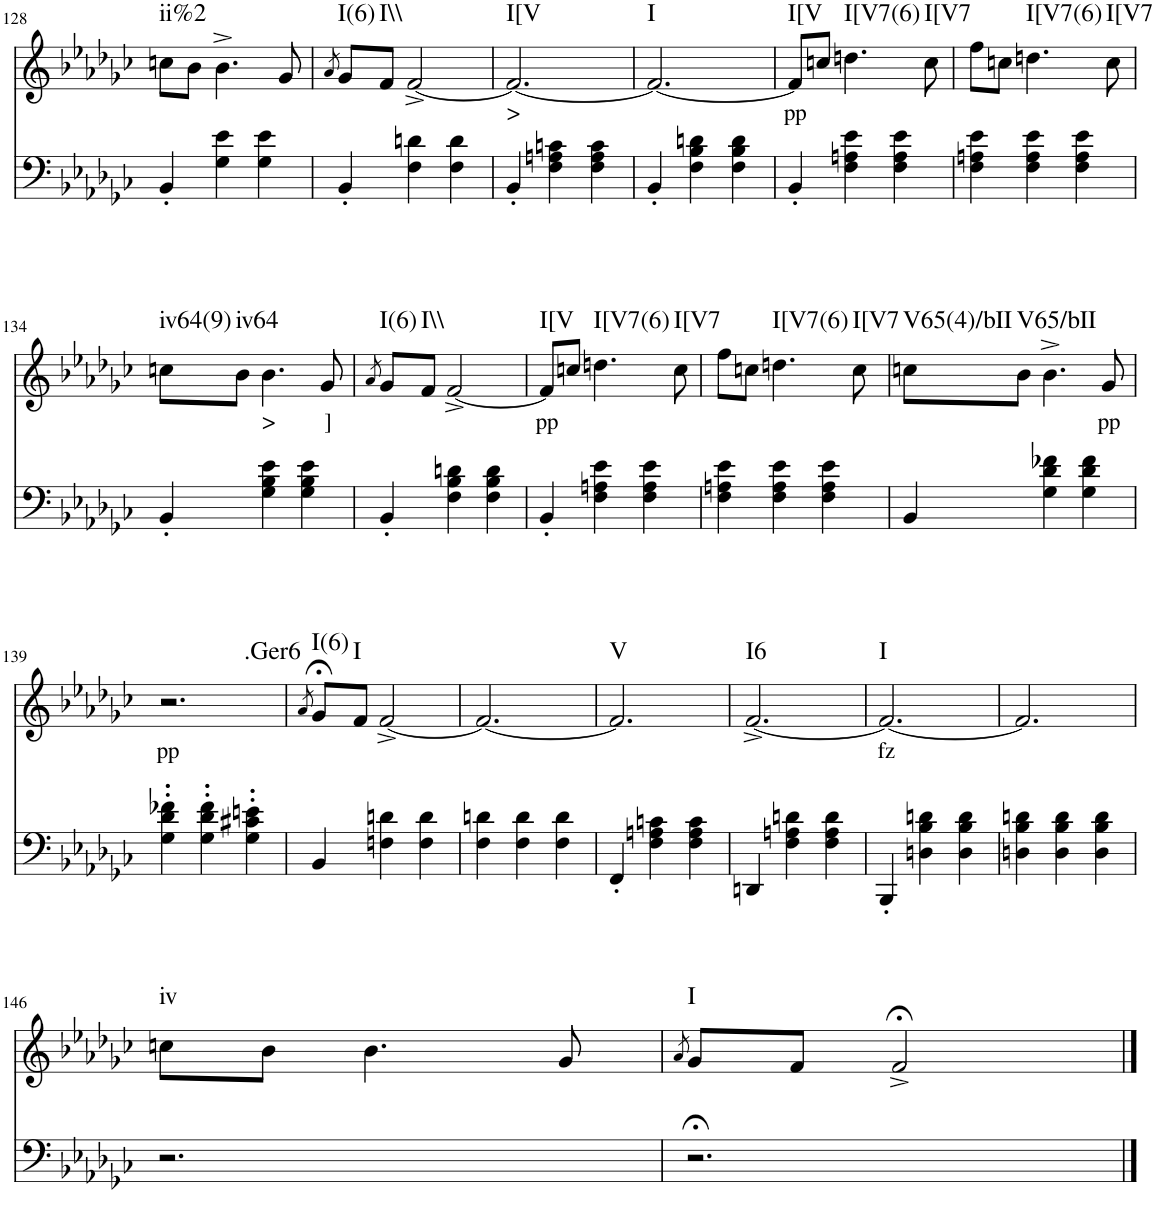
**kern	**kern	**text	**harte
*part2	*part1	*part1	*part1
*staff2	*staff1	*staff1	*
*I"piano	*I"piano	*	*
*I'Pno	*I'Pno	*	*
!!LO:PB:g=z
*clefF4	*clefG2	*	*
*k[b-e-a-d-g-c-]	*k[b-e-a-d-g-c-]	*	*
*e-:	*e-:	*	*
*M3/4	*M3/4	*	*
=128	=128	=128	=128
!	!	!	!LO:H:kt=ii%2
4BB-'/	8ccn\L	.	N
.	8b-\J	.	.
4G-\ 4e-\	4.b-^\	.	.
4G-\ 4e-\	.	.	.
.	8g-/	.	.
=129	=129	=129	=129
.	8qa-/	.	.
!	!	!	!LO:H:kt=I(6)
4BB-'/	8g-/L	.	N
!	!	!	!LO:H:kt=I\\
.	8f/J	.	N
4F\ 4dn\	[2f^/	.	.
4F\ 4d\	.	.	.
=130	=130	=130	=130
!	!	!LO:LY:b	!LO:H:kt=I[V
4BB-'/	2.f/_	>	N
4F\ 4An\ 4cn\	.	.	.
4F\ 4A\ 4c\	.	.	.
=131	=131	=131	=131
!	!	!	!LO:H:kt=I
4BB-'/	2.f/_	.	N
4F\ 4B-\ 4dn\	.	.	.
4F\ 4B-\ 4d\	.	.	.
=132	=132	=132	=132
!	!	!LO:LY:b	!LO:H:kt=I[V
4BB-'/	8f/L]	pp	N
.	8ccn/J	.	.
!	!	!	!LO:H:kt=I[V7(6)
4F\ 4An\ 4e-\	4.ddn\	.	N
4F\ 4A\ 4e-\	.	.	.
!	!	!	!LO:H:kt=I[V7
.	8cc\	.	N
=133	=133	=133	=133
4F\ 4An\ 4e-\	8ff\L	.	.
.	8ccn\J	.	.
!	!	!	!LO:H:kt=I[V7(6)
4F\ 4A\ 4e-\	4.ddn\	.	N
4F\ 4A\ 4e-\	.	.	.
!	!	!	!LO:H:kt=I[V7
.	8cc\	.	N
!!LO:LB:g=z
=134	=134	=134	=134
!	!	!	!LO:H:kt=iv64(9)
4BB-'/	8ccn\L	.	N
!	!	!	!LO:H:kt=iv64
.	8b-\J	.	N
!	!	!LO:LY:b	!
4G-\ 4B-\ 4e-\	4.b-\	>	.
4G-\ 4B-\ 4e-\	.	.	.
!	!	!LO:LY:b	!
.	8g-/	]	.
=135	=135	=135	=135
.	8qa-/	.	.
!	!	!	!LO:H:kt=I(6)
4BB-'/	8g-/L	.	N
!	!	!	!LO:H:kt=I\\
.	8f/J	.	N
4F\ 4B-\ 4dn\	[2f^/	.	.
4F\ 4B-\ 4d\	.	.	.
=136	=136	=136	=136
!	!	!LO:LY:b	!LO:H:kt=I[V
4BB-'/	8f/L]	pp	N
.	8ccn/J	.	.
!	!	!	!LO:H:kt=I[V7(6)
4F\ 4An\ 4e-\	4.ddn\	.	N
4F\ 4A\ 4e-\	.	.	.
!	!	!	!LO:H:kt=I[V7
.	8cc\	.	N
=137	=137	=137	=137
4F\ 4An\ 4e-\	8ff\L	.	.
.	8ccn\J	.	.
!	!	!	!LO:H:kt=I[V7(6)
4F\ 4A\ 4e-\	4.ddn\	.	N
4F\ 4A\ 4e-\	.	.	.
!	!	!	!LO:H:kt=I[V7
.	8cc\	.	N
=138	=138	=138	=138
!	!	!	!LO:H:kt=V65(4)/bII
4BB-/	8ccn\L	.	N
!	!	!	!LO:H:kt=V65/bII
.	8b-\J	.	N
4G-\ 4d-\ 4f-X\	4.b-^\	.	.
4G-\ 4d-\ 4f-\	.	.	.
!	!	!LO:LY:b	!
.	8g-/	pp	.
!!LO:LB:g=z
=139	=139	=139	=139
!	!	!LO:LY:b	!LO:H:kt=.Ger6
4G-\' 4d-\' 4f-X\'	2.r	pp	N
4G-\' 4d-\' 4f-\'	.	.	.
4G-\' 4c#X\' 4en\'	.	.	.
=140	=140	=140	=140
.	8qa-/	.	.
!	!	!	!LO:H:kt=I(6)
4BB-/	8g-;</L	.	N
!	!	!	!LO:H:kt=I
.	8f/J	.	N
4Fn\ 4dn\	[2f^/	.	.
4F\ 4d\	.	.	.
=141	=141	=141	=141
4F\ 4dn\	2.f/_	.	.
4F\ 4d\	.	.	.
4F\ 4d\	.	.	.
=142	=142	=142	=142
!	!	!	!LO:H:kt=V
4FF'/	2.f/]	.	N
4F\ 4An\ 4cn\	.	.	.
4F\ 4A\ 4c\	.	.	.
=143	=143	=143	=143
!	!	!	!LO:H:kt=I6
4DDn/	[2.f^/	.	N
4F\ 4An\ 4dn\	.	.	.
4F\ 4A\ 4d\	.	.	.
=144	=144	=144	=144
!	!	!LO:LY:b	!LO:H:kt=I
4BBB-'/	2.f/_	fz	N
4Dn\ 4B-\ 4dn\	.	.	.
4D\ 4B-\ 4d\	.	.	.
=145	=145	=145	=145
4Dn\ 4B-\ 4dn\	2.f/]	.	.
4D\ 4B-\ 4d\	.	.	.
4D\ 4B-\ 4d\	.	.	.
!!LO:LB:g=z
=146	=146	=146	=146
!	!	!	!LO:H:kt=iv
2.r	8ccn\L	.	N
.	8b-\J	.	.
.	4.b-\	.	.
.	8g-/	.	.
=147	=147	=147	=147
.	8qa-/	.	.
!	!	!	!LO:H:kt=I
2.r;<	8g-/L	.	N
.	8f/J	.	.
.	2f;<^/	.	.
==	==	==	==
*-	*-	*-	*-
